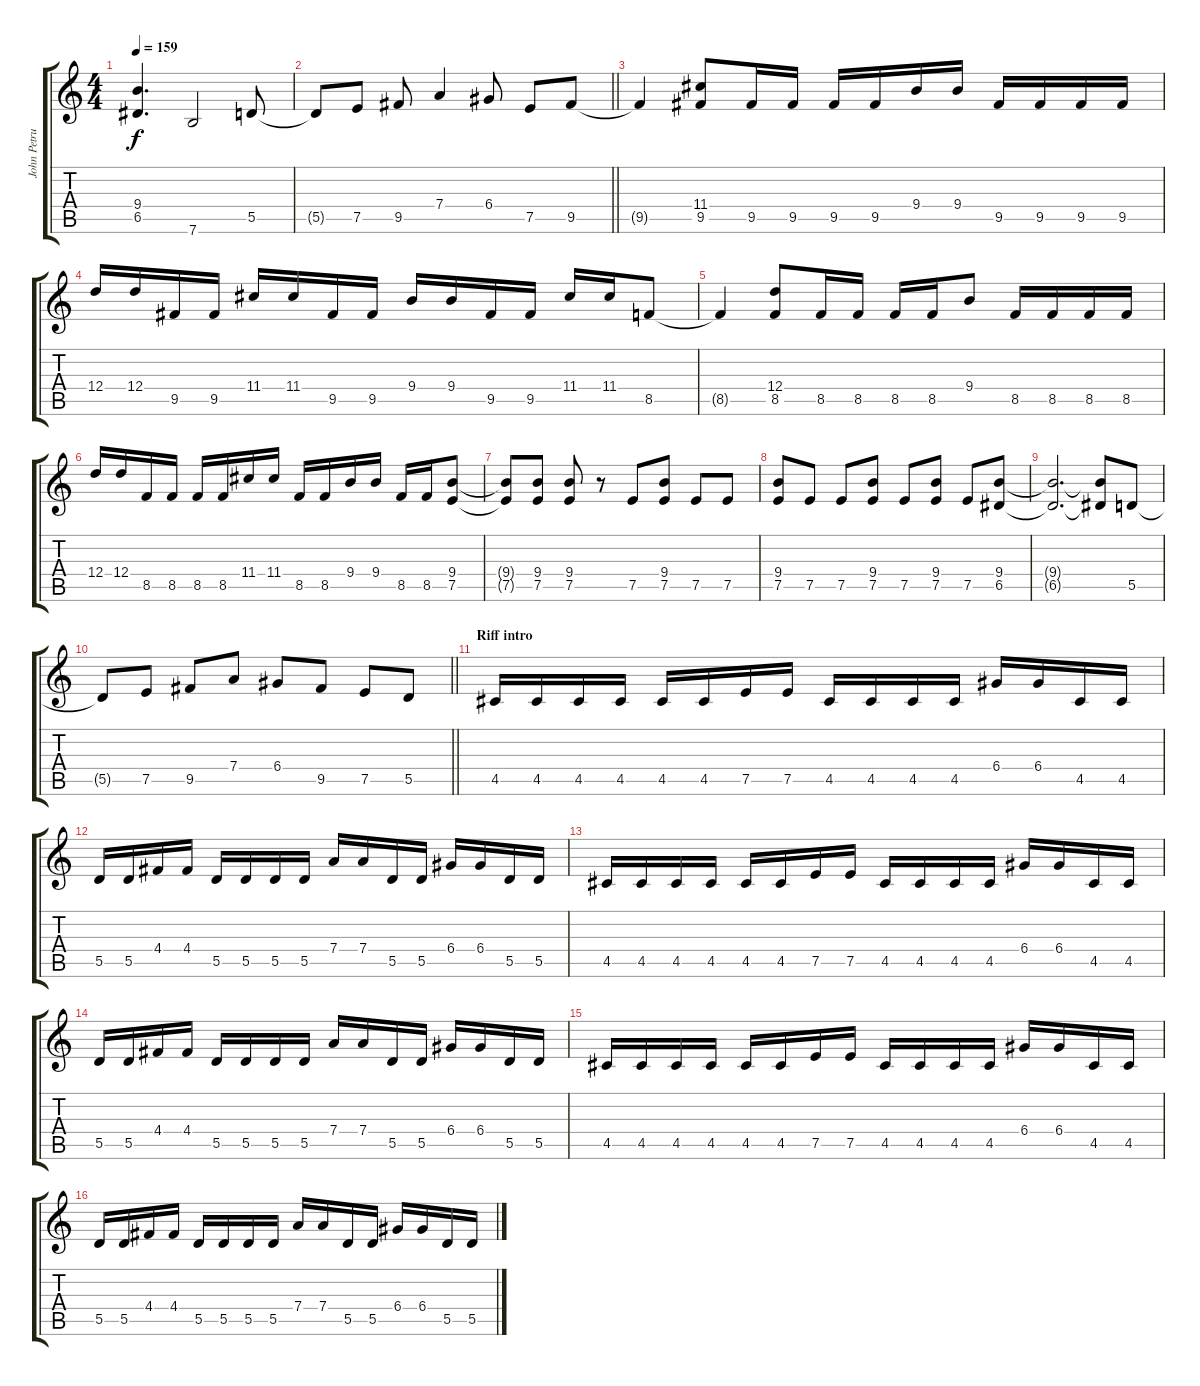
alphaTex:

\track ("John Petrucci Lead" "John Petru") {instrument distortionguitar}
\staff {score tabs}
\tuning (E4 B3 G3 D3 A2 E2) {hide}
\ts (4 4)
\tempo 159
\clef g2
\ks c
(9.4{t} 6.5{t}).4{d dy f} 7.6.2 5.5.8 |
\barLineRight lightlight
5.5{t}.8 7.5.8 9.5.8 7.4.4 6.4.8 7.5.8 9.5.8 |
9.5{t}.4 (11.4 9.5).8 9.5.16 9.5.16 9.5.16 9.5.16 9.4.16 9.4.16 9.5.16 9.5.16 9.5.16 9.5.16 |
12.4.16 12.4.16 9.5.16 9.5.16 11.4.16 11.4.16 9.5.16 9.5.16 9.4.16 9.4.16 9.5.16 9.5.16 11.4.16 11.4.16 8.5.8 |
8.5{t}.4 (12.4 8.5).8 8.5.16 8.5.16 8.5.16 8.5.16 9.4.8 8.5.16 8.5.16 8.5.16 8.5.16 |
12.4.16 12.4.16 8.5.16 8.5.16 8.5.16 8.5.16 11.4.16 11.4.16 8.5.16 8.5.16 9.4.16 9.4.16 8.5.16 8.5.16 (9.4 7.5).8 |
(9.4{t} 7.5{t}).8 (9.4 7.5).8 (9.4 7.5).8 r.8 7.5.8 (9.4 7.5).8 7.5.8 7.5.8 |
(9.4 7.5).8 7.5.8 7.5.8 (9.4 7.5).8 7.5.8 (9.4 7.5).8 7.5.8 (9.4 6.5).8 |
(9.4{t} 6.5{t}).2{d} (9.4{t} 6.5{t}).8 5.5.8 |
\barLineRight lightlight
5.5{t}.8 7.5.8 9.5.8 7.4.8 6.4.8 9.5.8 7.5.8 5.5.8 |
\section ("" "Riff intro")
4.5.16 4.5.16 4.5.16 4.5.16 4.5.16 4.5.16 7.5.16 7.5.16 4.5.16 4.5.16 4.5.16 4.5.16 6.4.16 6.4.16 4.5.16 4.5.16 |
5.5.16 5.5.16 4.4.16 4.4.16 5.5.16 5.5.16 5.5.16 5.5.16 7.4.16 7.4.16 5.5.16 5.5.16 6.4.16 6.4.16 5.5.16 5.5.16 |
4.5.16 4.5.16 4.5.16 4.5.16 4.5.16 4.5.16 7.5.16 7.5.16 4.5.16 4.5.16 4.5.16 4.5.16 6.4.16 6.4.16 4.5.16 4.5.16 |
5.5.16 5.5.16 4.4.16 4.4.16 5.5.16 5.5.16 5.5.16 5.5.16 7.4.16 7.4.16 5.5.16 5.5.16 6.4.16 6.4.16 5.5.16 5.5.16 |
4.5.16 4.5.16 4.5.16 4.5.16 4.5.16 4.5.16 7.5.16 7.5.16 4.5.16 4.5.16 4.5.16 4.5.16 6.4.16 6.4.16 4.5.16 4.5.16 |
5.5.16 5.5.16 4.4.16 4.4.16 5.5.16 5.5.16 5.5.16 5.5.16 7.4.16 7.4.16 5.5.16 5.5.16 6.4.16 6.4.16 5.5.16 5.5.16
